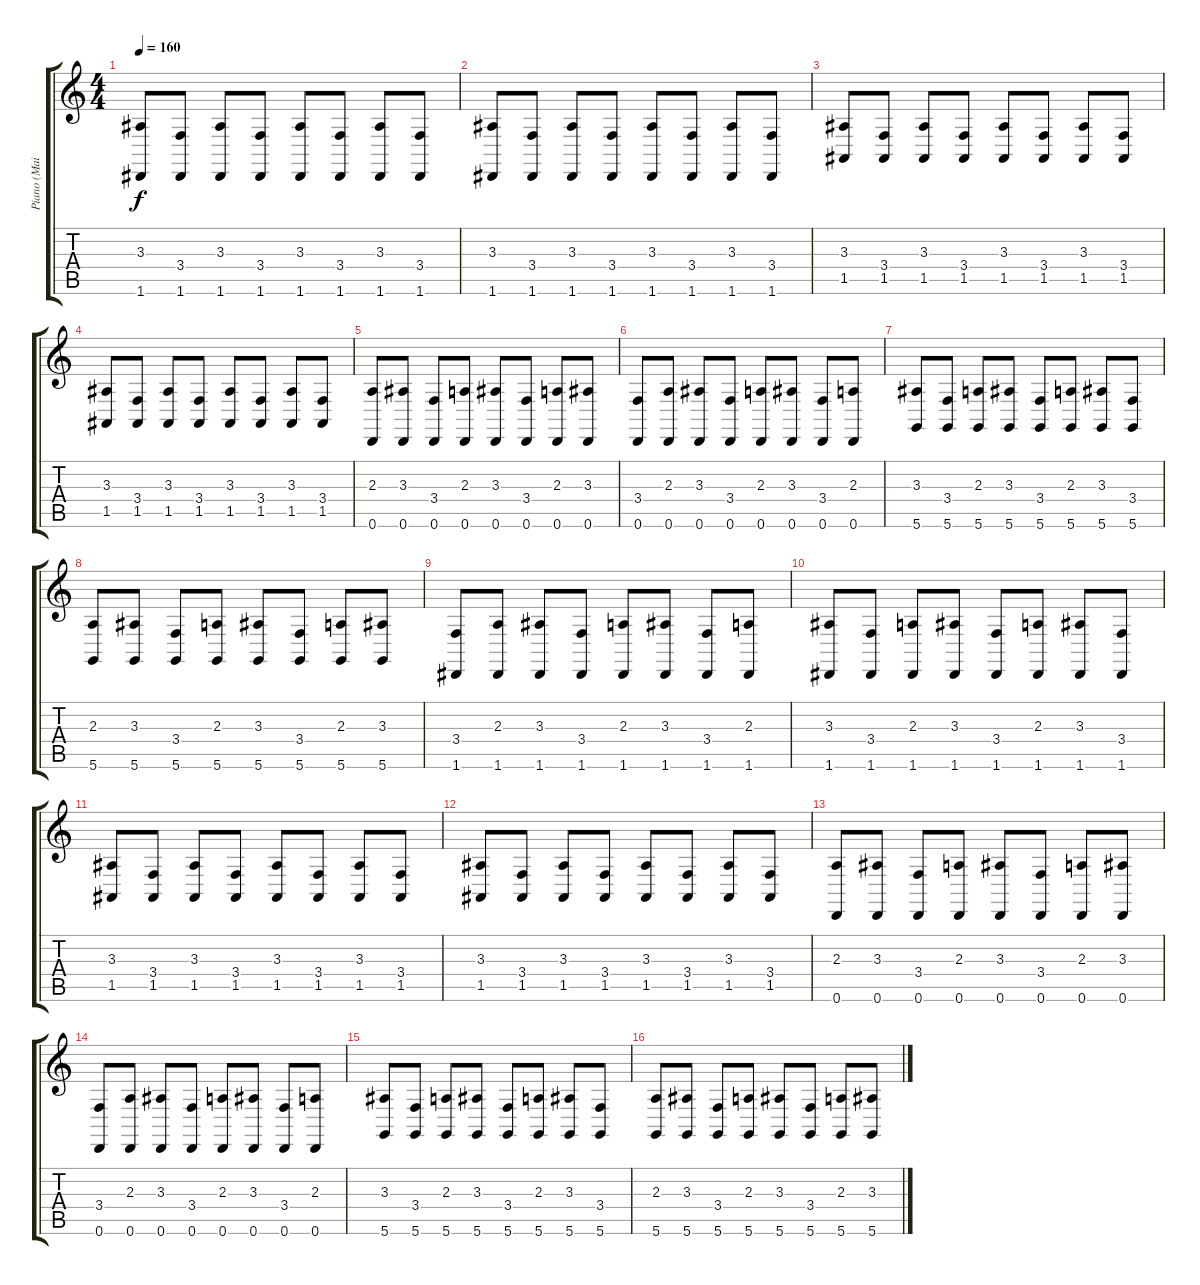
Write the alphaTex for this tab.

\track ("Piano (Main)" "Piano (Mai") {instrument brightacousticpiano}
\staff {score tabs}
\tuning (E4 B3 G3 D3 A2 D2) {hide}
\ts (4 4)
\tempo 160
\clef g2
\ks c
(3.3 1.6).8{dy f} (3.4 1.6).8 (3.3 1.6).8 (3.4 1.6).8 (3.3 1.6).8 (3.4 1.6).8 (3.3 1.6).8 (3.4 1.6).8 |
(3.3 1.6).8 (3.4 1.6).8 (3.3 1.6).8 (3.4 1.6).8 (3.3 1.6).8 (3.4 1.6).8 (3.3 1.6).8 (3.4 1.6).8 |
\section ("" " ")
(3.3 1.5).8 (3.4 1.5).8 (3.3 1.5).8 (3.4 1.5).8 (3.3 1.5).8 (3.4 1.5).8 (3.3 1.5).8 (3.4 1.5).8 |
(3.3 1.5).8 (3.4 1.5).8 (3.3 1.5).8 (3.4 1.5).8 (3.3 1.5).8 (3.4 1.5).8 (3.3 1.5).8 (3.4 1.5).8 |
(2.3 0.6).8 (3.3 0.6).8 (3.4 0.6).8 (2.3 0.6).8 (3.3 0.6).8 (3.4 0.6).8 (2.3 0.6).8 (3.3 0.6).8 |
(3.4 0.6).8 (2.3 0.6).8 (3.3 0.6).8 (3.4 0.6).8 (2.3 0.6).8 (3.3 0.6).8 (3.4 0.6).8 (2.3 0.6).8 |
(3.3 5.6).8 (3.4 5.6).8 (2.3 5.6).8 (3.3 5.6).8 (3.4 5.6).8 (2.3 5.6).8 (3.3 5.6).8 (3.4 5.6).8 |
(2.3 5.6).8 (3.3 5.6).8 (3.4 5.6).8 (2.3 5.6).8 (3.3 5.6).8 (3.4 5.6).8 (2.3 5.6).8 (3.3 5.6).8 |
(3.4 1.6).8 (2.3 1.6).8 (3.3 1.6).8 (3.4 1.6).8 (2.3 1.6).8 (3.3 1.6).8 (3.4 1.6).8 (2.3 1.6).8 |
(3.3 1.6).8 (3.4 1.6).8 (2.3 1.6).8 (3.3 1.6).8 (3.4 1.6).8 (2.3 1.6).8 (3.3 1.6).8 (3.4 1.6).8 |
(3.3 1.5).8 (3.4 1.5).8 (3.3 1.5).8 (3.4 1.5).8 (3.3 1.5).8 (3.4 1.5).8 (3.3 1.5).8 (3.4 1.5).8 |
(3.3 1.5).8 (3.4 1.5).8 (3.3 1.5).8 (3.4 1.5).8 (3.3 1.5).8 (3.4 1.5).8 (3.3 1.5).8 (3.4 1.5).8 |
(2.3 0.6).8 (3.3 0.6).8 (3.4 0.6).8 (2.3 0.6).8 (3.3 0.6).8 (3.4 0.6).8 (2.3 0.6).8 (3.3 0.6).8 |
(3.4 0.6).8 (2.3 0.6).8 (3.3 0.6).8 (3.4 0.6).8 (2.3 0.6).8 (3.3 0.6).8 (3.4 0.6).8 (2.3 0.6).8 |
(3.3 5.6).8 (3.4 5.6).8 (2.3 5.6).8 (3.3 5.6).8 (3.4 5.6).8 (2.3 5.6).8 (3.3 5.6).8 (3.4 5.6).8 |
(2.3 5.6).8 (3.3 5.6).8 (3.4 5.6).8 (2.3 5.6).8 (3.3 5.6).8 (3.4 5.6).8 (2.3 5.6).8 (3.3 5.6).8
